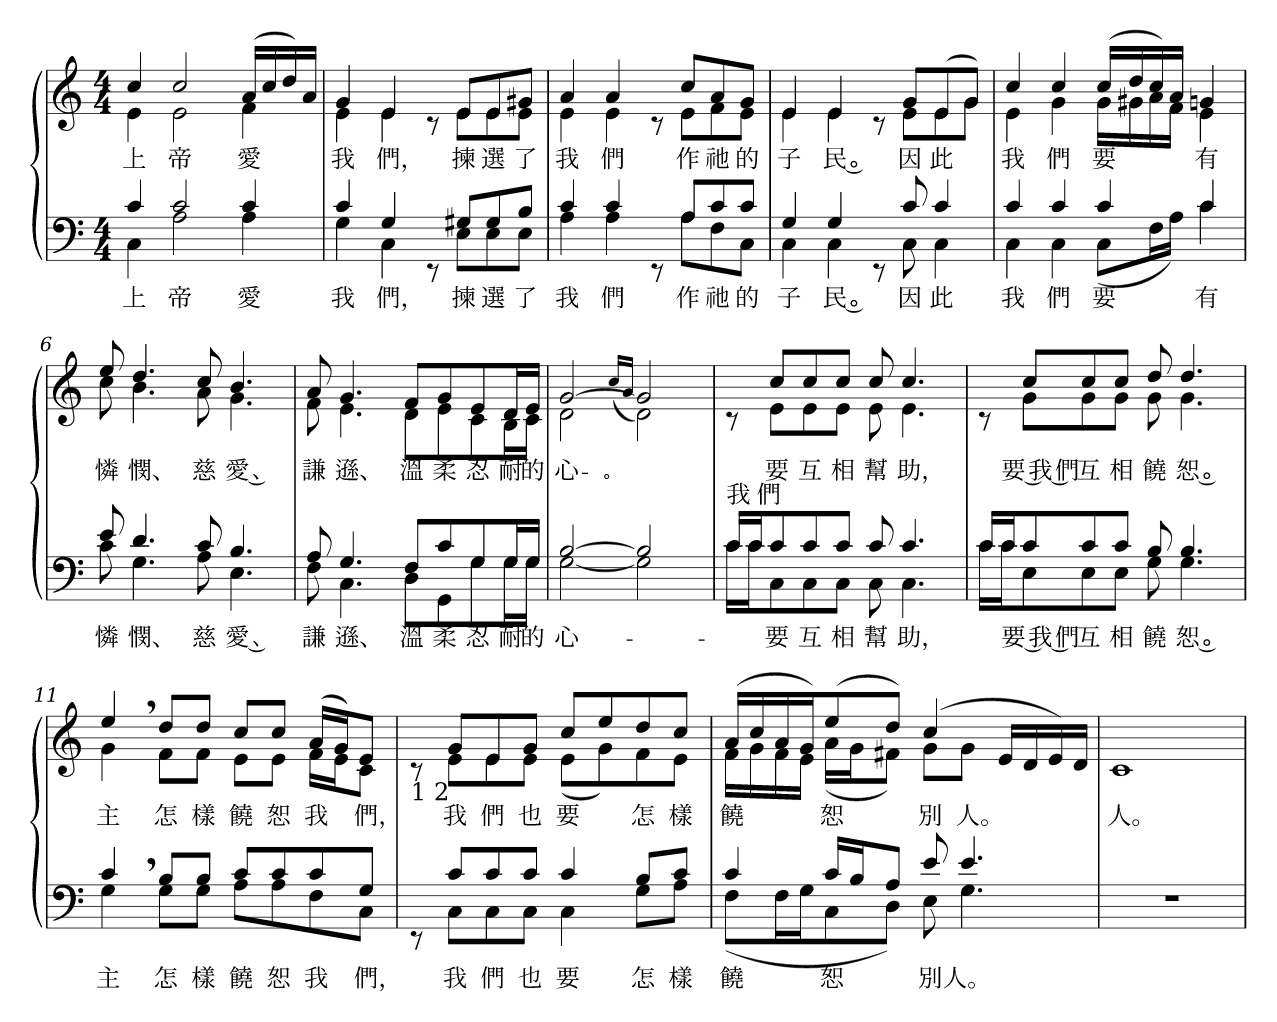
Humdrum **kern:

**kern	**text	**kern	**text
*part2	*part2	*part1	*part1
*staff2	*staff2	*staff1	*staff1
*clefF4	*	*clefG2	*
*k[]	*	*k[]	*
*C:	*	*C:	*
*M4/4	*	*M4/4	*
=1	=1	=1	=1
!	!	!LO:TX:a:t=Moderato	!
!	!LO:LY:a	!	!LO:LY:b
*^	*	*^	*
4c/	4C\	上	4cc/	4e\	上
!	!	!LO:LY:a:rj	!	!	!LO:LY:b:rj
2c/	2A\	帝	2cc/	2e\	帝
!	!	!LO:LY:a	!	!	!LO:LY:b
4c/	4A\	愛	(>16a/LL	4f\	愛
.	.	.	16cc/	.	.
.	.	.	16dd/)	.	.
.	.	.	16a/JJ	.	.
=2	=2	=2	=2	=2	=2
!	!	!LO:LY:a	!	!	!LO:LY:b
4c/	4G\	我	4g/	4e\	我
!	!	!LO:LY:a	!	!	!LO:LY:b
4G/	4C\	們，	4e/	4e\	們，
8ryy	8rEE	.	8ryy	8rc	.
!	!	!LO:LY:a	!	!	!LO:LY:b
8G#X/L	8E\L	揀	8e/L	8e\L	揀
!	!	!LO:LY:a	!	!	!LO:LY:b
8G#/	8E\	選	8e/	8e\	選
!	!	!LO:LY:a:rj	!	!	!LO:LY:b:rj
8B/J	8E\J	了	8g#X/J	8e\J	了
=3	=3	=3	=3	=3	=3
!	!	!LO:LY:a	!	!	!LO:LY:b
4c/	4A\	我	4a/	4e\	我
!	!	!LO:LY:a	!	!	!LO:LY:b
4c/	4A\	們	4a/	4e\	們
8ryy	8rEE	.	8ryy	8rc	.
!	!	!LO:LY:a	!	!	!LO:LY:b
8A/L	8A\L	作	8cc/L	8e\L	作
!	!	!LO:LY:a	!	!	!LO:LY:b
8c/	8F\	祂	8a/	8f\	祂
!	!	!LO:LY:a	!	!	!LO:LY:b
8c/J	8C\J	的	8g/J	8e\J	的
=4	=4	=4	=4	=4	=4
!	!	!LO:LY:a	!	!	!LO:LY:b
4G/	4C\	子	4e/	4e\	子
!	!	!LO:LY:a:rj	!	!	!LO:LY:b:rj
4G/	4C\	民 。	4e/	4e\	民 。
8ryy	8rEE	.	8ryy	8rc	.
!	!	!LO:LY:a:rj	!	!	!LO:LY:b:rj
8c/	8C\	因	8g/L	8e\L	因
!	!	!LO:LY:a	!	!	!LO:LY:b
4c/	4C\	此	(>8e/	8e\	此
.	.	.	8g/J)	8g\J	.
!!LO:LB:g=z	!!
=5	=5	=5	=5	=5	=5
!	!	!LO:LY:a	!	!	!LO:LY:b
4c/	4C\	我	4cc/	4e\	我
!	!	!LO:LY:a	!	!	!LO:LY:b
4c/	4C\	們	4cc/	4g\	們
!	!	!LO:LY:a	!	!	!LO:LY:b
4c/	(<8C\L	要	(>16cc/LL	16g\LL	要
.	.	.	16dd/	16g#X\	.
.	16F\L	.	16cc/)	16a\	.
.	16A\JJ)	.	16a/JJ	16f\JJ	.
!	!	!LO:LY:a	!	!	!LO:LY:b
4c/	4c\	有	4gn/	4e\	有
=6	=6	=6	=6	=6	=6
!	!	!LO:LY:a	!	!	!LO:LY:b
8e/	8c\	憐	8ee/	8cc\	憐
!	!	!LO:LY:a	!	!	!LO:LY:b
4.d/	4.G\	憫、	4.dd/	4.b\	憫、
!	!	!LO:LY:a	!	!	!LO:LY:b
8c/	8A\	慈	8cc/	8a\	慈
!	!	!LO:LY:a:rj	!	!	!LO:LY:b:rj
4.B/	4.E\	愛 、	4.b/	4.g\	愛 、
=7	=7	=7	=7	=7	=7
!	!	!LO:LY:a	!	!	!LO:LY:b
8A/	8F\	謙	8a/	8f\	謙
!	!	!LO:LY:a	!	!	!LO:LY:b
4.G/	4.C\	遜、	4.g/	4.e\	遜、
!	!	!LO:LY:a	!	!	!LO:LY:b
8F/L	8D\L	溫	8f/L	8d\L	溫
!	!	!LO:LY:a	!	!	!LO:LY:b
8c/	8GG\	柔	8g/	8e\	柔
!	!	!LO:LY:a:rj	!	!	!LO:LY:b:rj
8G/	8G\	忍	8e/	8c\	忍
!	!	!LO:LY:a	!	!	!LO:LY:b
16G/L	16G\L	耐	16d/L	16B\L	耐
!	!	!LO:LY:a	!	!	!LO:LY:b
16G/JJ	16G\JJ	的	16e/JJ	16c\JJ	的
=8	=8	=8	=8	=8	=8
!	!	!LO:LY:a	!	!	!LO:LY:b
[>2B/	[<2G\	心-	[<2g/	2d\	心-
!	!	!	!	!	!LO:LY:b:rj
.	.	.	(<16qcc/LL	.	-。
.	.	.	16qa/JJ	.	.
2B/]	2G\]	.	2g/]	2d\)	.
!!LO:LB:g=z	!!
=9	=9	=9	=9	=9	=9
!LO:TX:a:t=我 們	!	!	!	!	!
16c/LL	16c\LL	.	8ryy	8rc	.
16c/J	16c\J	.	.	.	.
!	!	!LO:LY:a	!	!	!LO:LY:b
8c/	8C\	-要	8cc/L	8e\L	要
!	!	!LO:LY:a	!	!	!LO:LY:b
8c/	8C\	互	8cc/	8e\	互
!	!	!LO:LY:a	!	!	!LO:LY:b
8c/J	8C\J	相	8cc/J	8e\J	相
!	!	!LO:LY:a	!	!	!LO:LY:b
8c/	8C\	幫	8cc/	8e\	幫
!	!	!LO:LY:a	!	!	!LO:LY:b
4.c/	4.C\	助，	4.cc/	4.e\	助，
=10	=10	=10	=10	=10	=10
16c/LL	16c\LL	.	8ryy	8rc	.
16c/J	16c\J	.	.	.	.
!	!	!LO:LY:a	!	!	!LO:LY:b
8c/	8E\	要 我 們	8cc/L	8g\L	要 我 們
!	!	!LO:LY:a	!	!	!LO:LY:b
8c/	8E\	互	8cc/	8g\	互
!	!	!LO:LY:a	!	!	!LO:LY:b
8c/J	8E\J	相	8cc/J	8g\J	相
!	!	!LO:LY:a	!	!	!LO:LY:b
8B/	8G\	饒	8dd/	8g\	饒
!	!	!LO:LY:a:rj	!	!	!LO:LY:b:rj
4.B/	4.G\	恕 。	4.dd/	4.g\	恕 。
=11	=11	=11	=11	=11	=11
!	!	!LO:LY:a	!	!	!LO:LY:b
4c,>/	4G\	主	4ee,>/	4g\	主
!	!	!LO:LY:a	!	!	!LO:LY:b
8B/L	8G\L	怎	8dd/L	8f\L	怎
!	!	!LO:LY:a	!	!	!LO:LY:b
8B/J	8G\J	樣	8dd/J	8f\J	樣
!	!	!LO:LY:a	!	!	!LO:LY:b
8c/L	8A\L	饒	8cc/L	8e\L	饒
!	!	!LO:LY:a	!	!	!LO:LY:b
8c/	8A\	恕	8cc/J	8e\J	恕
!	!	!LO:LY:a	!	!	!LO:LY:b
8c/	8F\	我	(>16a/LL	16f\LL	我
.	.	.	16g/J)	16e\J	.
!	!	!LO:LY:a	!	!	!LO:LY:b
8G/J	8C\J	們，	8e/J	8c\J	們，
!!LO:PB:g=z	!!
=12	=12	=12	=12	=12	=12
!	!	!	!LO:TX:b:t=1 2	!	!
8ryy	8rEE	.	8ryy	8rc	.
!	!	!LO:LY:a	!	!	!LO:LY:b
8c/L	8C\L	我	8g/L	8e\L	我
!	!	!LO:LY:a	!	!	!LO:LY:b
8c/	8C\	們	8e/	8e\	們
!	!	!LO:LY:a	!	!	!LO:LY:b
8c/J	8C\J	也	8g/J	8e\J	也
!	!	!LO:LY:a	!	!	!LO:LY:b
4c/	4C\	要	8cc/L	(<8e\L	要
.	.	.	8ee/	8g\)	.
!	!	!LO:LY:a	!	!	!LO:LY:b
8B/L	8G\L	怎	8dd/	8f\	怎
!	!	!LO:LY:a	!	!	!LO:LY:b
8c/J	8A\J	樣	8cc/J	8e\J	樣
=13	=13	=13	=13	=13	=13
!	!	!LO:LY:a	!	!	!LO:LY:b
4c/	(<8F\L	饒	(>16a/LL	16f\LL	饒
.	.	.	16cc/	16g\	.
.	16F\L	.	16a/	16f\	.
.	16G\J	.	16g/J)	16e\JJ	.
!	!	!LO:LY:a	!	!	!LO:LY:b
16c/LL	8C\	恕	(>8ee/	(<16a\LL	恕
16B/J	.	.	.	16g\J	.
8A/J	8D\J)	.	8dd/J)	8f#X\J)	.
!	!	!LO:LY:a	!	!	!LO:LY:b
8e/	8E\	別	(4cc/	8g\L	別
!	!	!LO:LY:a	!	!	!LO:LY:b
4.e/	4.G\	人。	.	8g\J	人。
.	.	.	16e/LL	4ryy	.
.	.	.	16d/	.	.
.	.	.	16e/)	.	.
.	.	.	16d/JJ	.	.
*v	*v	*	*	*	*
*	*	*v	*v	*
=14	=14	=14	=14
!	!	!	!LO:LY:b
1r	.	1c	人。
=	=	=	=
*-	*-	*-	*-
